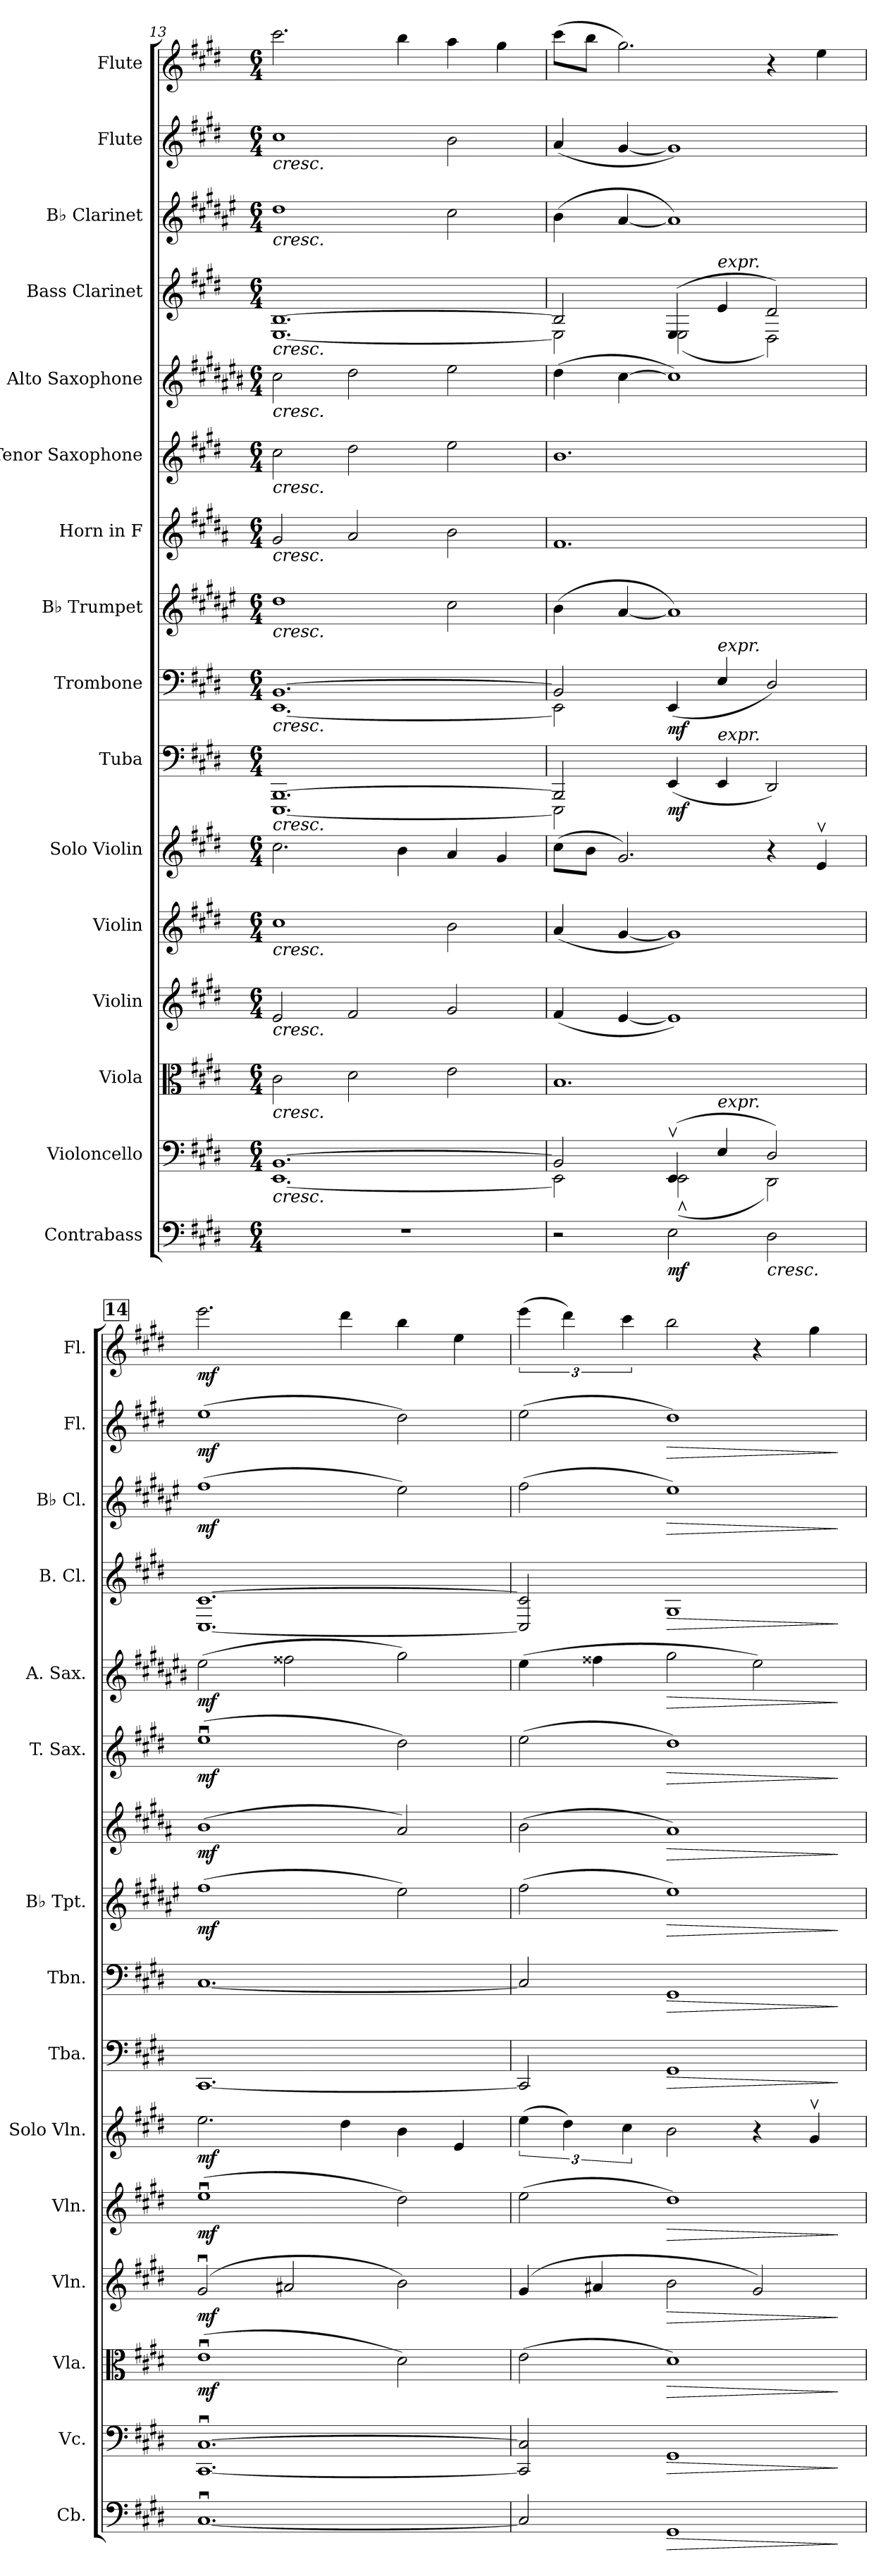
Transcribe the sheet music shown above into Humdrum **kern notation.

**kern	**dynam	**kern	**dynam	**kern	**dynam	**kern	**dynam	**kern	**dynam	**kern	**dynam	**kern	**dynam	**kern	**dynam	**kern	**dynam	**kern	**dynam	**kern	**dynam	**kern	**dynam	**kern	**dynam	**kern	**dynam	**kern	**dynam	**kern	**dynam
*part16	*part16	*part15	*part15	*part14	*part14	*part13	*part13	*part12	*part12	*part11	*part11	*part10	*part10	*part9	*part9	*part8	*part8	*part7	*part7	*part6	*part6	*part5	*part5	*part4	*part4	*part3	*part3	*part2	*part2	*part1	*part1
*staff16	*staff16	*staff15	*staff15	*staff14	*staff14	*staff13	*staff13	*staff12	*staff12	*staff11	*staff11	*staff10	*staff10	*staff9	*staff9	*staff8	*staff8	*staff7	*staff7	*staff6	*staff6	*staff5	*staff5	*staff4	*staff4	*staff3	*staff3	*staff2	*staff2	*staff1	*staff1
*I"Contrabass	*	*I"Violoncello	*	*I"Viola	*	*I"Violin	*	*I"Violin	*	*I"Solo Violin	*	*I"Tuba	*	*I"Trombone	*	*I"B♭ Trumpet	*	*I"Horn in F	*	*I"Tenor Saxophone	*	*I"Alto Saxophone	*	*I"Bass Clarinet	*	*I"B♭ Clarinet	*	*I"Flute	*	*I"Flute	*
*I'Cb.	*	*I'Vc.	*	*I'Vla.	*	*I'Vln.	*	*I'Vln.	*	*I'Solo Vln.	*	*I'Tba.	*	*I'Tbn.	*	*I'B♭ Tpt.	*	*	*	*I'T. Sax.	*	*I'A. Sax.	*	*I'B. Cl.	*	*I'B♭ Cl.	*	*I'Fl.	*	*I'Fl.	*
*clefF4	*	*clefF4	*	*clefC3	*	*clefG2	*	*clefG2	*	*clefG2	*	*clefF4	*	*clefF4	*	*clefG2	*	*clefG2	*	*clefG2	*	*clefG2	*	*clefG2	*	*clefG2	*	*clefG2	*	*clefG2	*
*ITrd7c12	*	*	*	*	*	*	*	*	*	*	*	*	*	*	*	*ITrd1c2	*	*ITrd4c7	*	*ITrd8c14	*	*ITrd5c9	*	*ITrd8c14	*	*ITrd1c2	*	*	*	*	*
*k[f#c#g#d#]	*	*k[f#c#g#d#]	*	*k[f#c#g#d#]	*	*k[f#c#g#d#]	*	*k[f#c#g#d#]	*	*k[f#c#g#d#]	*	*k[f#c#g#d#]	*	*k[f#c#g#d#]	*	*k[f#c#g#d#]	*	*k[f#c#g#d#]	*	*k[f#c#g#d#]	*	*k[f#c#g#d#]	*	*k[f#c#g#d#]	*	*k[f#c#g#d#]	*	*k[f#c#g#d#]	*	*k[f#c#g#d#]	*
*M6/4	*	*M6/4	*	*M6/4	*	*M6/4	*	*M6/4	*	*M6/4	*	*M6/4	*	*M6/4	*	*M6/4	*	*M6/4	*	*M6/4	*	*M6/4	*	*M6/4	*	*M6/4	*	*M6/4	*	*M6/4	*
=13	=13	=13	=13	=13	=13	=13	=13	=13	=13	=13	=13	=13	=13	=13	=13	=13	=13	=13	=13	=13	=13	=13	=13	=13	=13	=13	=13	=13	=13	=13	=13
*	*	*^	*	*	*	*	*	*	*	*	*	*^	*	*^	*	*	*	*	*	*	*	*	*	*^	*	*	*	*	*	*	*
!	!	!	!	!	!	!	!	!	!	!	!	!	!	!	!	!	!	!	!	!	!	!	!	!	!	!	!	!	!	!	!	!LO:TX:b:i:t=cresc.	!	!	!
!	!	!	!	!	!	!	!	!	!	!	!	!	!	!	!	!	!	!	!	!	!	!	!	!	!	!	!	!	!	!LO:TX:b:i:t=cresc.	!	!	!	!	!
!	!	!	!	!	!	!	!	!	!	!	!	!	!	!	!	!	!	!	!	!	!	!	!	!	!	!	!LO:TX:b:i:t=cresc.	!	!	!	!	!	!	!	!
!	!	!	!	!	!	!	!	!	!	!	!	!	!	!	!	!	!	!	!	!	!	!	!	!	!LO:TX:b:i:t=cresc.	!	!	!	!	!	!	!	!	!	!
!	!	!	!	!	!	!	!	!	!	!	!	!	!	!	!	!	!	!	!	!	!	!	!LO:TX:b:i:t=cresc.	!	!	!	!	!	!	!	!	!	!	!	!
!	!	!	!	!	!	!	!	!	!	!	!	!	!	!	!	!	!	!	!	!	!LO:TX:b:i:t=cresc.	!	!	!	!	!	!	!	!	!	!	!	!	!	!
!	!	!	!	!	!	!	!	!	!	!	!	!	!	!	!	!	!	!	!LO:TX:b:i:t=cresc.	!	!	!	!	!	!	!	!	!	!	!	!	!	!	!	!
!	!	!	!	!	!	!	!	!	!	!	!	!	!	!	!	!LO:TX:b:i:t=cresc.	!	!	!	!	!	!	!	!	!	!	!	!	!	!	!	!	!	!	!
!	!	!	!	!	!	!	!	!	!	!	!	!	!LO:TX:b:i:t=cresc.	!	!	!	!	!	!	!	!	!	!	!	!	!	!	!	!	!	!	!	!	!	!
!	!	!	!	!	!	!	!	!	!LO:TX:b:i:t=cresc.	!	!	!	!	!	!	!	!	!	!	!	!	!	!	!	!	!	!	!	!	!	!	!	!	!	!
!	!	!	!	!	!	!	!LO:TX:b:i:t=cresc.	!	!	!	!	!	!	!	!	!	!	!	!	!	!	!	!	!	!	!	!	!	!	!	!	!	!	!	!
!	!	!	!	!	!LO:TX:b:i:t=cresc.	!	!	!	!	!	!	!	!	!	!	!	!	!	!	!	!	!	!	!	!	!	!	!	!	!	!	!	!	!	!
!	!	!LO:TX:b:i:t=cresc.	!	!	!	!	!	!	!	!	!	!	!	!	!	!	!	!	!	!	!	!	!	!	!	!	!	!	!	!	!	!	!	!	!
1.r	.	[1.BB	[1.EE	.	2c#\	.	2e/	.	1cc#	.	2.cc#\	.	[1.BBB	[1.EEE	.	[1.BB	[1.EE	.	1cc#	.	2c#/	.	2c#\	.	2e\	.	[1.BB	[1.EE	.	1cc#	.	1cc#	.	2.ccc#\	.
.	.	.	.	.	2d#i\	.	2f#/	.	.	.	.	.	.	.	.	.	.	.	.	.	2d#i/	.	2d#i\	.	2f#\	.	.	.	.	.	.	.	.	.	.
.	.	.	.	.	.	.	.	.	.	.	4b\	.	.	.	.	.	.	.	.	.	.	.	.	.	.	.	.	.	.	.	.	.	.	4bb\	.
.	.	.	.	.	2e\	.	2g#/	.	2b\	.	4a/	.	.	.	.	.	.	.	2b\	.	2e\	.	2e\	.	2g#\	.	.	.	.	2b\	.	2b\	.	4aa\	.
.	.	.	.	.	.	.	.	.	.	.	4g#/	.	.	.	.	.	.	.	.	.	.	.	.	.	.	.	.	.	.	.	.	.	.	4gg#\	.
=14	=14	=14	=14	=14	=14	=14	=14	=14	=14	=14	=14	=14	=14	=14	=14	=14	=14	=14	=14	=14	=14	=14	=14	=14	=14	=14	=14	=14	=14	=14	=14	=14	=14	=14	=14
2r	.	2BB/]	2EE\]	.	1.B	.	(<4f#/	.	(<4a/	.	(>8cc#\L	.	2BBB/]	2EEE\]	.	2BB/]	2EE\]	.	(>4a\	.	1.B	.	1.B	.	(>4f#\	.	2BB/]	2EE\]	.	(>4a\	.	(<4a/	.	(>8ccc#\L	.
.	.	.	.	.	.	.	.	.	.	.	8b\J	.	.	.	.	.	.	.	.	.	.	.	.	.	.	.	.	.	.	.	.	.	.	8bb\J	.
.	.	.	.	.	.	.	[4e/	.	[4g#/	.	2.g#/)	.	.	.	.	.	.	.	[4g#/	.	.	.	.	.	[4e\	.	.	.	.	[4g#/	.	[4g#/	.	2.gg#\)	.
!	!LO:DY:b	!	!	!LO:DY:b	!	!	!	!	!	!	!	!	!	!	!	!	!	!	!	!	!	!	!	!	!	!	!	!	!	!	!	!	!	!	!
!	!	!	!	!LO:DY:n=1:b	!	!	!	!	!	!	!	!	!	!	!LO:DY:b	!	!	!LO:DY:b	!	!	!	!	!	!	!	!	!	!	!LO:DY:b	!	!	!	!	!	!
!	!	!	!	!	!	!	!	!	!	!	!	!	!	!	!	!	!	!	!	!	!	!	!	!	!	!	!	!	!LO:DY:n=1:b	!	!	!	!	!	!
2EE\	mf	(>4EEv/	(<2EEv\	mf mf	.	.	1e])	.	1g#])	.	.	.	(>4EE/	1ryy	mf	(>4EE/	1ryy	mf	1g#])	.	.	.	.	.	1e])	.	(>4EE/	(<2EE\	mf mf	1g#])	.	1g#])	.	.	.
!	!	!	!	!	!	!	!	!	!	!	!	!	!	!	!	!	!	!	!	!	!	!	!	!	!	!	!LO:TX:a:i:t=expr.	!	!	!	!	!	!	!	!
!	!	!	!	!	!	!	!	!	!	!	!	!	!	!	!	!LO:TX:a:i:t=expr.	!	!	!	!	!	!	!	!	!	!	!	!	!	!	!	!	!	!	!
!	!	!	!	!	!	!	!	!	!	!	!	!	!LO:TX:a:i:t=expr.	!	!	!	!	!	!	!	!	!	!	!	!	!	!	!	!	!	!	!	!	!	!
!	!	!LO:TX:a:i:t=expr.	!	!	!	!	!	!	!	!	!	!	!	!	!	!	!	!	!	!	!	!	!	!	!	!	!	!	!	!	!	!	!	!	!
.	.	4E/	.	.	.	.	.	.	.	.	.	.	4EE/	.	.	4E/	.	.	.	.	.	.	.	.	.	.	4E/	.	.	.	.	.	.	.	.
!LO:TX:b:i:t=cresc.	!	!	!	!	!	!	!	!	!	!	!	!	!	!	!	!	!	!	!	!	!	!	!	!	!	!	!	!	!	!	!	!	!	!	!
2DD#i\	.	2D#i/)	2DD#i\)	.	.	.	.	.	.	.	4r	.	2DD#/)	.	.	2D#i/)	.	.	.	.	.	.	.	.	.	.	2D#/)	2DD#\)	.	.	.	.	.	4r	.
.	.	.	.	.	.	.	.	.	.	.	4ev/	.	.	.	.	.	.	.	.	.	.	.	.	.	.	.	.	.	.	.	.	.	.	4ee\	.
*	*	*	*	*	*	*	*	*	*	*	*	*	*v	*v	*	*	*	*	*	*	*	*	*	*	*	*	*v	*v	*	*	*	*	*	*	*
*	*	*v	*v	*	*	*	*	*	*	*	*	*	*	*	*v	*v	*	*	*	*	*	*	*	*	*	*	*	*	*	*	*	*	*
!!LO:REH:place=s1:a:B:fs=14:t=14
=15	=15	=15	=15	=15	=15	=15	=15	=15	=15	=15	=15	=15	=15	=15	=15	=15	=15	=15	=15	=15	=15	=15	=15	=15	=15	=15	=15	=15	=15	=15	=15
!	!	!	!	!	!LO:DY:b	!	!LO:DY:b	!	!LO:DY:b	!	!LO:DY:b	!	!	!	!	!	!LO:DY:b	!	!LO:DY:b	!	!LO:DY:b	!	!LO:DY:b	!	!	!	!LO:DY:b	!	!LO:DY:b	!	!LO:DY:b
[1.CC#iu	.	[1.CC#u [1.C#u	.	(>1eu	mf	(>2g#u/	mf	(>1eeu	mf	2.ee\	mf	[1.CC#	.	[1.C#	.	(>1ee	mf	(>1e	mf	(>1eu	mf	(>2g#\	mf	[1.CC# [1.C#	.	(>1ee	mf	(>1ee	mf	2.eee\	mf
.	.	.	.	.	.	2a#X/	.	.	.	.	.	.	.	.	.	.	.	.	.	.	.	2a#X\	.	.	.	.	.	.	.	.	.
.	.	.	.	.	.	.	.	.	.	4dd#\	.	.	.	.	.	.	.	.	.	.	.	.	.	.	.	.	.	.	.	4ddd#\	.
.	.	.	.	2d#\)	.	2b\)	.	2dd#i\)	.	4b\	.	.	.	.	.	2dd#\)	.	2d#/)	.	2d#\)	.	2b\)	.	.	.	2dd#i\)	.	2dd#i\)	.	4bb\	.
.	.	.	.	.	.	.	.	.	.	4e/	.	.	.	.	.	.	.	.	.	.	.	.	.	.	.	.	.	.	.	4ee\	.
=16	=16	=16	=16	=16	=16	=16	=16	=16	=16	=16	=16	=16	=16	=16	=16	=16	=16	=16	=16	=16	=16	=16	=16	=16	=16	=16	=16	=16	=16	=16	=16
2CC#/]	.	2CC#/] 2C#/]	.	(>2e\	.	(>4g#/	.	(>2ee\	.	(>6ee\	.	2CC#/]	.	2C#/]	.	(>2ee\	.	(>2e\	.	(>2e\	.	(>4g#\	.	2CC#/] 2C#/]	.	(>2ee\	.	(>2ee\	.	(>6eee\	.
.	.	.	.	.	.	.	.	.	.	6dd#\)	.	.	.	.	.	.	.	.	.	.	.	.	.	.	.	.	.	.	.	6ddd#\)	.
.	.	.	.	.	.	4a#X/	.	.	.	.	.	.	.	.	.	.	.	.	.	.	.	4a#X\	.	.	.	.	.	.	.	.	.
.	.	.	.	.	.	.	.	.	.	6cc#\	.	.	.	.	.	.	.	.	.	.	.	.	.	.	.	.	.	.	.	6ccc#\	.
!	!LO:HP:b	!	!LO:HP:b	!	!LO:HP:b	!	!LO:HP:b	!	!LO:HP:b	!	!	!	!LO:HP:b	!	!LO:HP:b	!	!LO:HP:b	!	!LO:HP:b	!	!LO:HP:b	!	!LO:HP:b	!	!LO:HP:b	!	!LO:HP:b	!	!LO:HP:b	!	!
1GGG#i	>	1GG#	>	1d#)	>	2b\	>	1dd#)	>	2b\	.	1GG#	>	1GG#	>	1dd#)	>	1d#)	>	1d#)	>	2b\	>	1GG#	>	1dd#)	>	1dd#)	>	2bb\	.
.	.	.	.	.	.	2g#/)	.	.	.	4r	.	.	.	.	.	.	.	.	.	.	.	2g#\)	.	.	.	.	.	.	.	4r	.
.	.	.	.	.	.	.	.	.	.	4g#v/	.	.	.	.	.	.	.	.	.	.	.	.	.	.	.	.	.	.	.	4gg#\	.
.	]	.	]	.	]	.	]	.	]	.	.	.	]	.	]	.	]	.	]	.	]	.	]	.	]	.	]	.	]	.	.
=	=	=	=	=	=	=	=	=	=	=	=	=	=	=	=	=	=	=	=	=	=	=	=	=	=	=	=	=	=	=	=
*-	*-	*-	*-	*-	*-	*-	*-	*-	*-	*-	*-	*-	*-	*-	*-	*-	*-	*-	*-	*-	*-	*-	*-	*-	*-	*-	*-	*-	*-	*-	*-
